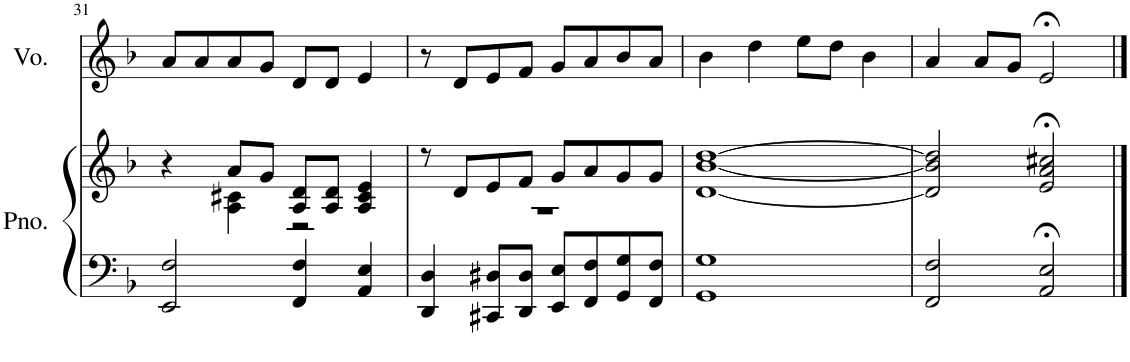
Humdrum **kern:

**kern	**kern	**kern
*part2	*part2	*part1
*staff3	*staff2	*staff1
*I"ピアノ	*	*I"ボーカル
!!LO:PB:g=z
*clefF4	*clefG2	*clefG2
*k[b-]	*k[b-]	*k[b-]
*M4/4	*M4/4	*M4/4
=31	=31	=31
*	*^	*
2EE/ 2F/	4r	4ryy	8a/L
.	.	.	8a/
.	8a/L	4A\ 4c#X\	8a/
.	8g/J	.	8g/J
4FF/ 4F/	8A/ 8d/L	2r	8d/L
.	8A/ 8d/J	.	8d/J
4AA/ 4E/	4A/ 4c#/ 4e/	.	4e/
=32	=32	=32	=32
4DD/ 4D/	8r	1r	8r
.	8d/L	.	8d/L
8CC#X/ 8D#X/L	8e/	.	8e/
8DD/ 8D#/J	8f/J	.	8f/J
8EE/ 8E/L	8g/L	.	8g/L
8FF/ 8F/	8a/	.	8a/
8GG/ 8G/	8g/	.	8b-/
8FF/ 8F/J	8g/J	.	8a/J
*	*v	*v	*
=33	=33	=33
1GG 1G	[1d [1b- [1dd	4b-\
.	.	4dd\
.	.	8ee\L
.	.	8dd\J
.	.	4b-\
=34	=34	=34
2FF/ 2F/	2d/] 2b-/] 2dd/]	4a/
.	.	8a/L
.	.	8g/J
2AA/;< 2E/;<	2e/;< 2a/;< 2cc#X/;<	2e;</
==	==	==
*-	*-	*-
